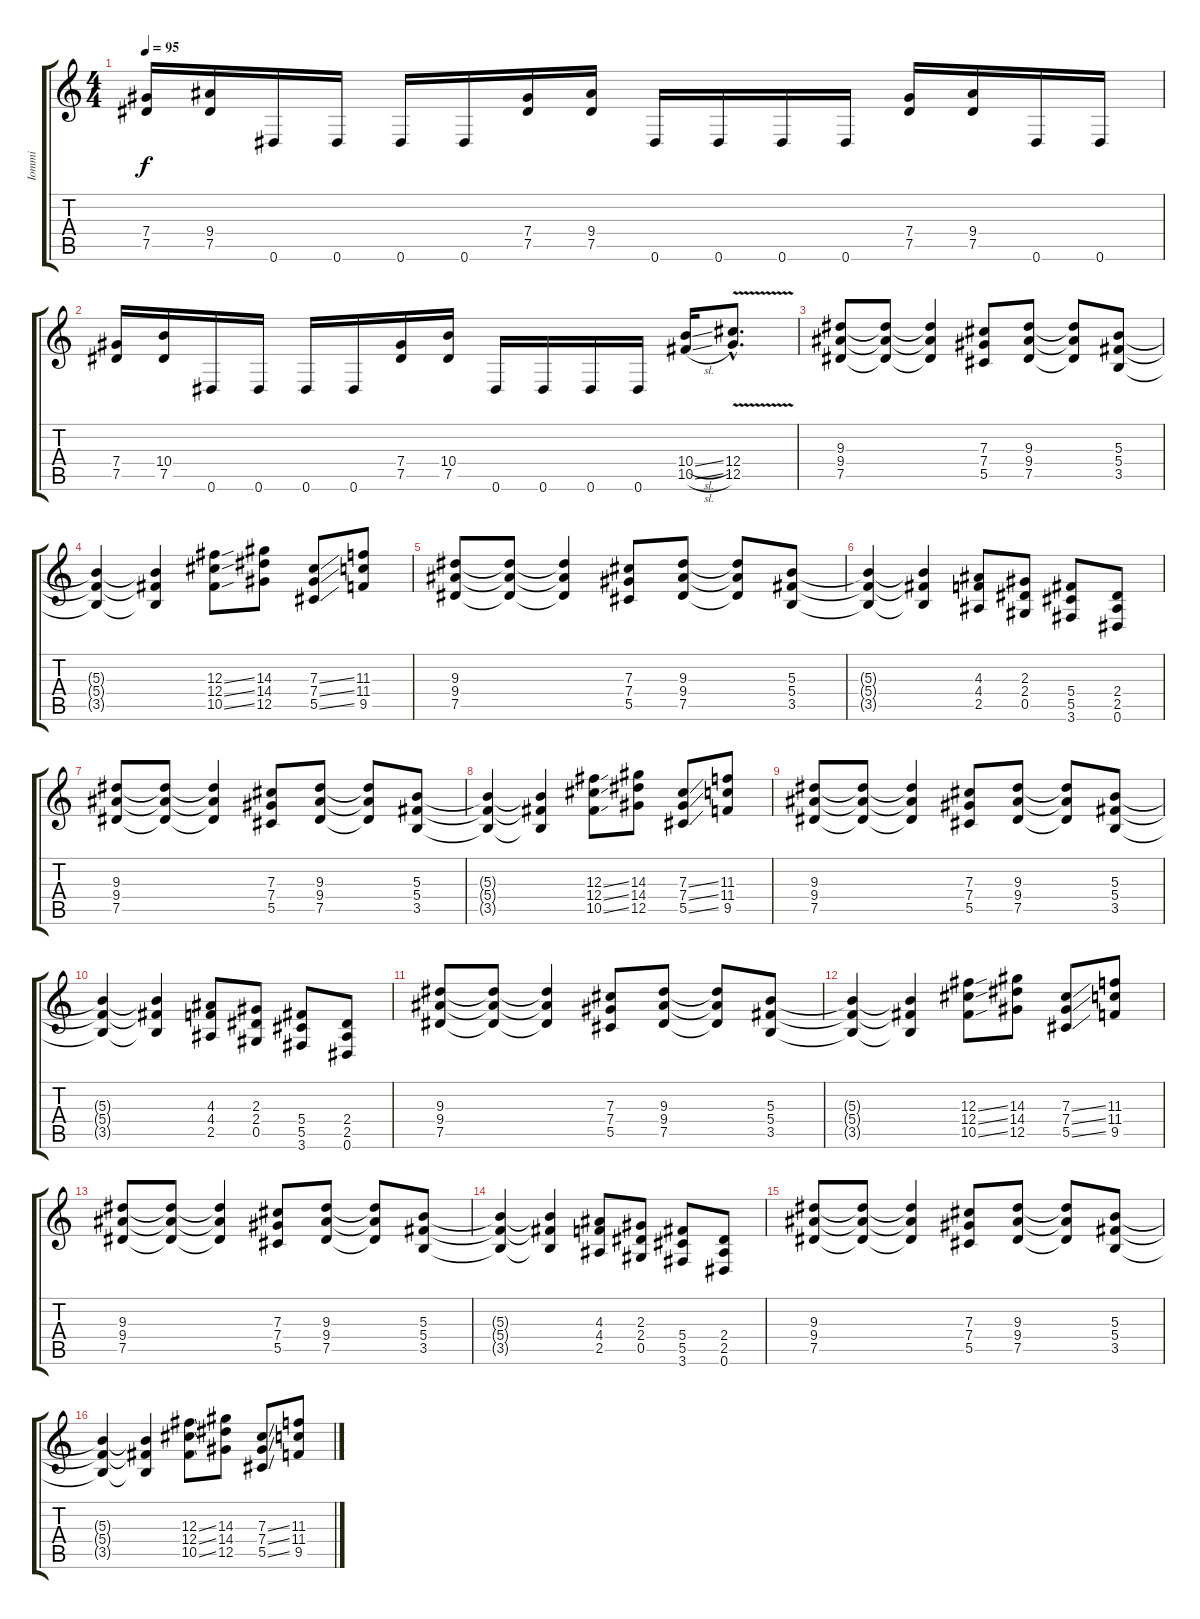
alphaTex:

\track ("Iommi" "Iommi") {instrument distortionguitar}
\staff {score tabs}
\tuning (Eb4 Bb3 Gb3 Db3 Ab2 Eb2) {hide}
\ts (4 4)
\tempo 95
\clef g2
\ks c
(7.4 7.5).16{dy f} (9.4 7.5).16 0.6.16 0.6.16 0.6.16 0.6.16 (7.4 7.5).16 (9.4 7.5).16 0.6.16 0.6.16 0.6.16 0.6.16 (7.4 7.5).16 (9.4 7.5).16 0.6.16 0.6.16 |
(7.4 7.5).16 (10.4 7.5).16 0.6.16 0.6.16 0.6.16 0.6.16 (7.4 7.5).16 (10.4 7.5).16 0.6.16 0.6.16 0.6.16 0.6.16 (10.4{sl} 10.5{sl}).16 (12.4{v hac} 12.5{v hac}).8{d} |
(9.3 9.4 7.5).8 (9.3{t} 9.4{t} 7.5{t}).8 (9.3{t} 9.4{t} 7.5{t}).4 (7.3 7.4 5.5).8 (9.3 9.4 7.5).8 (9.3{t} 9.4{t} 7.5{t}).8 (5.3 5.4 3.5).8 |
(5.3{t} 5.4{t} 3.5{t}).4 (5.3{t} 5.4{t} 3.5{t}).4 (12.3{ss} 12.4{ss} 10.5{ss}).8 (14.3 14.4 12.5).8 (7.3{ss} 7.4{ss} 5.5{ss}).8 (11.3 11.4 9.5).8 |
(9.3 9.4 7.5).8 (9.3{t} 9.4{t} 7.5{t}).8 (9.3{t} 9.4{t} 7.5{t}).4 (7.3 7.4 5.5).8 (9.3 9.4 7.5).8 (9.3{t} 9.4{t} 7.5{t}).8 (5.3 5.4 3.5).8 |
(5.3{t} 5.4{t} 3.5{t}).4 (5.3{t} 5.4{t} 3.5{t}).4 (4.3 4.4 2.5).8 (2.3 2.4 0.5).8 (5.4 5.5 3.6).8 (2.4 2.5 0.6).8 |
(9.3 9.4 7.5).8 (9.3{t} 9.4{t} 7.5{t}).8 (9.3{t} 9.4{t} 7.5{t}).4 (7.3 7.4 5.5).8 (9.3 9.4 7.5).8 (9.3{t} 9.4{t} 7.5{t}).8 (5.3 5.4 3.5).8 |
(5.3{t} 5.4{t} 3.5{t}).4 (5.3{t} 5.4{t} 3.5{t}).4 (12.3{ss} 12.4{ss} 10.5{ss}).8 (14.3 14.4 12.5).8 (7.3{ss} 7.4{ss} 5.5{ss}).8 (11.3 11.4 9.5).8 |
(9.3 9.4 7.5).8 (9.3{t} 9.4{t} 7.5{t}).8 (9.3{t} 9.4{t} 7.5{t}).4 (7.3 7.4 5.5).8 (9.3 9.4 7.5).8 (9.3{t} 9.4{t} 7.5{t}).8 (5.3 5.4 3.5).8 |
(5.3{t} 5.4{t} 3.5{t}).4 (5.3{t} 5.4{t} 3.5{t}).4 (4.3 4.4 2.5).8 (2.3 2.4 0.5).8 (5.4 5.5 3.6).8 (2.4 2.5 0.6).8 |
(9.3 9.4 7.5).8 (9.3{t} 9.4{t} 7.5{t}).8 (9.3{t} 9.4{t} 7.5{t}).4 (7.3 7.4 5.5).8 (9.3 9.4 7.5).8 (9.3{t} 9.4{t} 7.5{t}).8 (5.3 5.4 3.5).8 |
(5.3{t} 5.4{t} 3.5{t}).4 (5.3{t} 5.4{t} 3.5{t}).4 (12.3{ss} 12.4{ss} 10.5{ss}).8 (14.3 14.4 12.5).8 (7.3{ss} 7.4{ss} 5.5{ss}).8 (11.3 11.4 9.5).8 |
(9.3 9.4 7.5).8 (9.3{t} 9.4{t} 7.5{t}).8 (9.3{t} 9.4{t} 7.5{t}).4 (7.3 7.4 5.5).8 (9.3 9.4 7.5).8 (9.3{t} 9.4{t} 7.5{t}).8 (5.3 5.4 3.5).8 |
(5.3{t} 5.4{t} 3.5{t}).4 (5.3{t} 5.4{t} 3.5{t}).4 (4.3 4.4 2.5).8 (2.3 2.4 0.5).8 (5.4 5.5 3.6).8 (2.4 2.5 0.6).8 |
(9.3 9.4 7.5).8 (9.3{t} 9.4{t} 7.5{t}).8 (9.3{t} 9.4{t} 7.5{t}).4 (7.3 7.4 5.5).8 (9.3 9.4 7.5).8 (9.3{t} 9.4{t} 7.5{t}).8 (5.3 5.4 3.5).8 |
(5.3{t} 5.4{t} 3.5{t}).4 (5.3{t} 5.4{t} 3.5{t}).4 (12.3{ss} 12.4{ss} 10.5{ss}).8 (14.3 14.4 12.5).8 (7.3{ss} 7.4{ss} 5.5{ss}).8 (11.3 11.4 9.5).8
